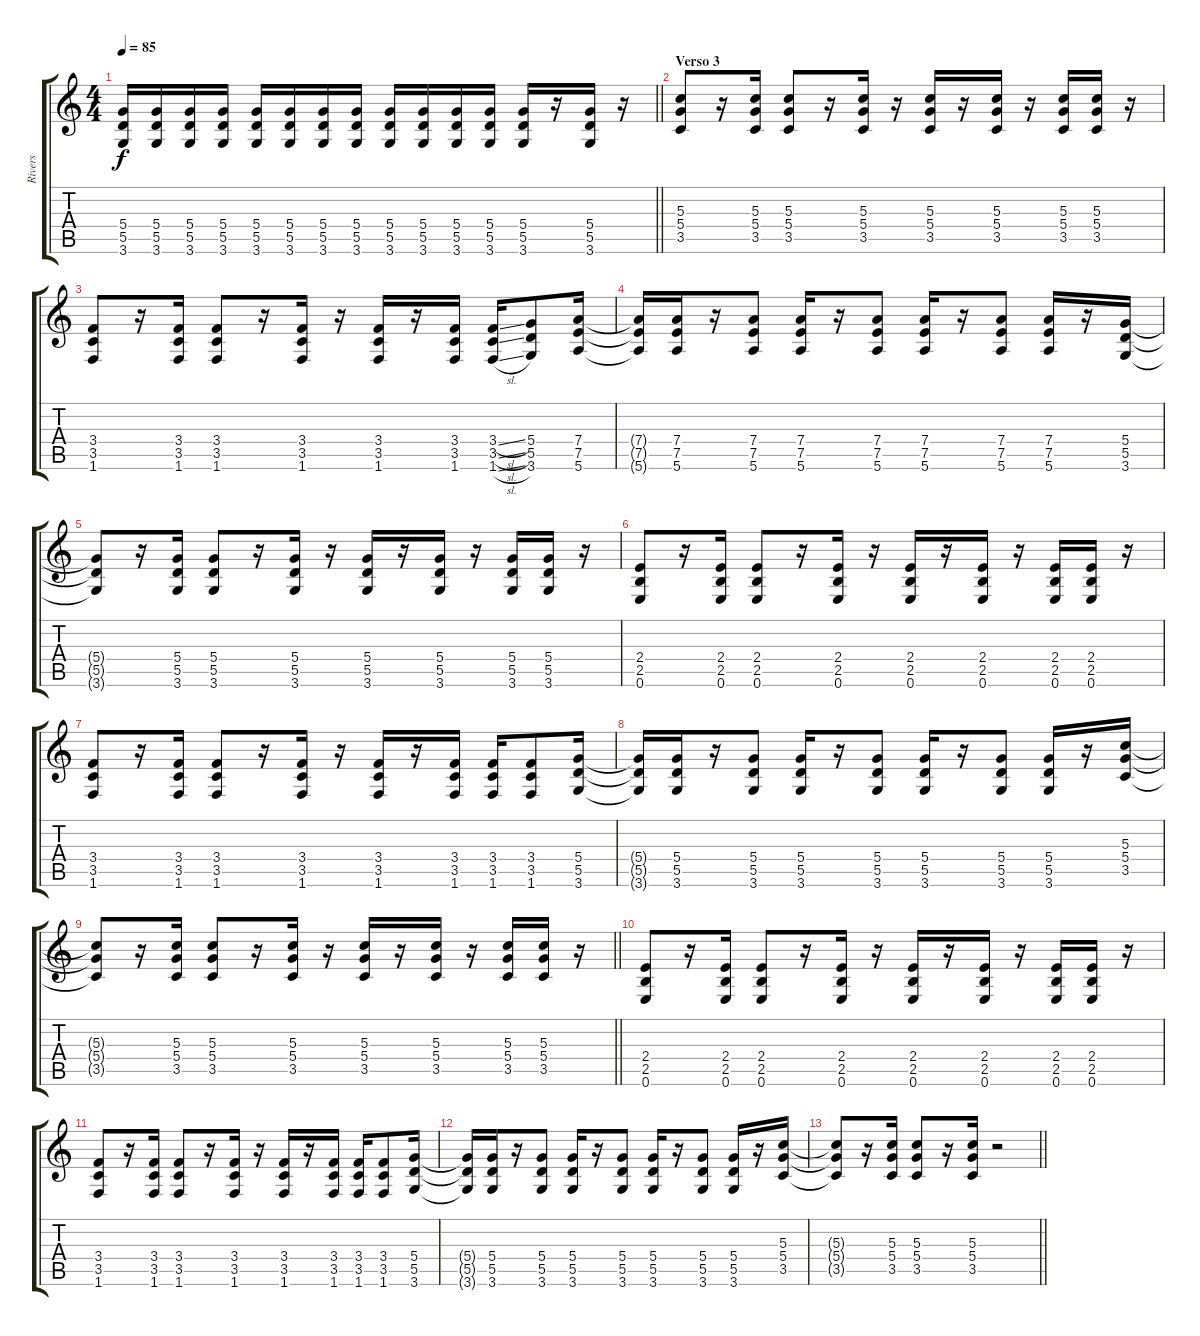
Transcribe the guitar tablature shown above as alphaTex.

\track ("Rivers" "Rivers") {instrument distortionguitar}
\staff {score tabs}
\tuning (E4 B3 G3 D3 A2 E2) {hide}
\ts (4 4)
\tempo 85
\clef g2
\barLineRight lightlight
\ks c
(5.4 5.5 3.6).16{dy f} (5.4 5.5 3.6).16 (5.4 5.5 3.6).16 (5.4 5.5 3.6).16 (5.4 5.5 3.6).16 (5.4 5.5 3.6).16 (5.4 5.5 3.6).16 (5.4 5.5 3.6).16 (5.4 5.5 3.6).16 (5.4 5.5 3.6).16 (5.4 5.5 3.6).16 (5.4 5.5 3.6).16 (5.4 5.5 3.6).16 r.16 (5.4 5.5 3.6).16 r.16 |
\section ("" "Verso 3")
(5.3 5.4 3.5).8 r.16 (5.3 5.4 3.5).16 (5.3 5.4 3.5).8 r.16 (5.3 5.4 3.5).16 r.16 (5.3 5.4 3.5).16 r.16 (5.3 5.4 3.5).16 r.16 (5.3 5.4 3.5).16 (5.3 5.4 3.5).16 r.16 |
(3.4 3.5 1.6).8 r.16 (3.4 3.5 1.6).16 (3.4 3.5 1.6).8 r.16 (3.4 3.5 1.6).16 r.16 (3.4 3.5 1.6).16 r.16 (3.4 3.5 1.6).16 (3.4{sl} 3.5{sl} 1.6{sl}).16 (5.4 5.5 3.6).8 (7.4 7.5 5.6).16 |
(7.4{t} 7.5{t} 5.6{t}).16 (7.4 7.5 5.6).16 r.16 (7.4 7.5 5.6).8 (7.4 7.5 5.6).16 r.16 (7.4 7.5 5.6).8 (7.4 7.5 5.6).16 r.16 (7.4 7.5 5.6).8 (7.4 7.5 5.6).16 r.16 (5.4 5.5 3.6).16 |
(5.4{t} 5.5{t} 3.6{t}).8 r.16 (5.4 5.5 3.6).16 (5.4 5.5 3.6).8 r.16 (5.4 5.5 3.6).16 r.16 (5.4 5.5 3.6).16 r.16 (5.4 5.5 3.6).16 r.16 (5.4 5.5 3.6).16 (5.4 5.5 3.6).16 r.16 |
(2.4 2.5 0.6).8 r.16 (2.4 2.5 0.6).16 (2.4 2.5 0.6).8 r.16 (2.4 2.5 0.6).16 r.16 (2.4 2.5 0.6).16 r.16 (2.4 2.5 0.6).16 r.16 (2.4 2.5 0.6).16 (2.4 2.5 0.6).16 r.16 |
(3.4 3.5 1.6).8 r.16 (3.4 3.5 1.6).16 (3.4 3.5 1.6).8 r.16 (3.4 3.5 1.6).16 r.16 (3.4 3.5 1.6).16 r.16 (3.4 3.5 1.6).16 (3.4 3.5 1.6).16 (3.4 3.5 1.6).8 (5.4 5.5 3.6).16 |
(5.4{t} 5.5{t} 3.6{t}).16 (5.4 5.5 3.6).16 r.16 (5.4 5.5 3.6).8 (5.4 5.5 3.6).16 r.16 (5.4 5.5 3.6).8 (5.4 5.5 3.6).16 r.16 (5.4 5.5 3.6).8 (5.4 5.5 3.6).16 r.16 (5.3 5.4 3.5).16 |
\barLineRight lightlight
(5.3{t} 5.4{t} 3.5{t}).8 r.16 (5.3 5.4 3.5).16 (5.3 5.4 3.5).8 r.16 (5.3 5.4 3.5).16 r.16 (5.3 5.4 3.5).16 r.16 (5.3 5.4 3.5).16 r.16 (5.3 5.4 3.5).16 (5.3 5.4 3.5).16 r.16 |
(2.4 2.5 0.6).8 r.16 (2.4 2.5 0.6).16 (2.4 2.5 0.6).8 r.16 (2.4 2.5 0.6).16 r.16 (2.4 2.5 0.6).16 r.16 (2.4 2.5 0.6).16 r.16 (2.4 2.5 0.6).16 (2.4 2.5 0.6).16 r.16 |
(3.4 3.5 1.6).8 r.16 (3.4 3.5 1.6).16 (3.4 3.5 1.6).8 r.16 (3.4 3.5 1.6).16 r.16 (3.4 3.5 1.6).16 r.16 (3.4 3.5 1.6).16 (3.4 3.5 1.6).16 (3.4 3.5 1.6).8 (5.4 5.5 3.6).16 |
(5.4{t} 5.5{t} 3.6{t}).16 (5.4 5.5 3.6).16 r.16 (5.4 5.5 3.6).8 (5.4 5.5 3.6).16 r.16 (5.4 5.5 3.6).8 (5.4 5.5 3.6).16 r.16 (5.4 5.5 3.6).8 (5.4 5.5 3.6).16 r.16 (5.3 5.4 3.5).16 |
\barLineRight lightlight
(5.3{t} 5.4{t} 3.5{t}).8 r.16 (5.3 5.4 3.5).16 (5.3 5.4 3.5).8 r.16 (5.3 5.4 3.5).16 r.2
